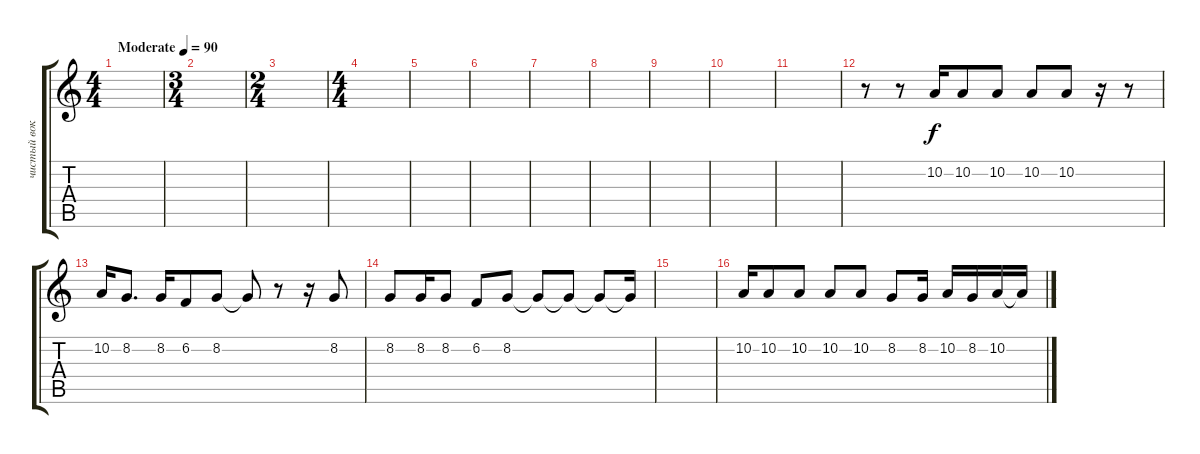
\track ("чистый вокал типа)" "чистый вок") {instrument lead2sawtooth}
\staff {score tabs}
\tuning (E4 B3 G3 D3 A2 D2) {hide}
\ts (4 4)
\tempo (90 "Moderate")
\clef g2
\ks c
|
\ts (3 4)
|
\ts (2 4)
|
\ts (4 4)
|
|
|
|
|
|
|
|
r.8 r.8 10.2.16 10.2.8 10.2.8 10.2.8 10.2.8 r.16 r.8 |
10.2.16 8.2.8{d} 8.2.16 6.2.8 8.2.8 8.2{t}.8 r.8 r.16 8.2.8 |
8.2.8 8.2.16 8.2.8 6.2.8 8.2.8 8.2{t}.8 8.2{t}.8 8.2{t}.8 8.2{t}.16 |
|
10.2.16 10.2.8 10.2.8 10.2.8 10.2.8 8.2.8 8.2.16 10.2.16 8.2.16 10.2.16 10.2{t}.16
